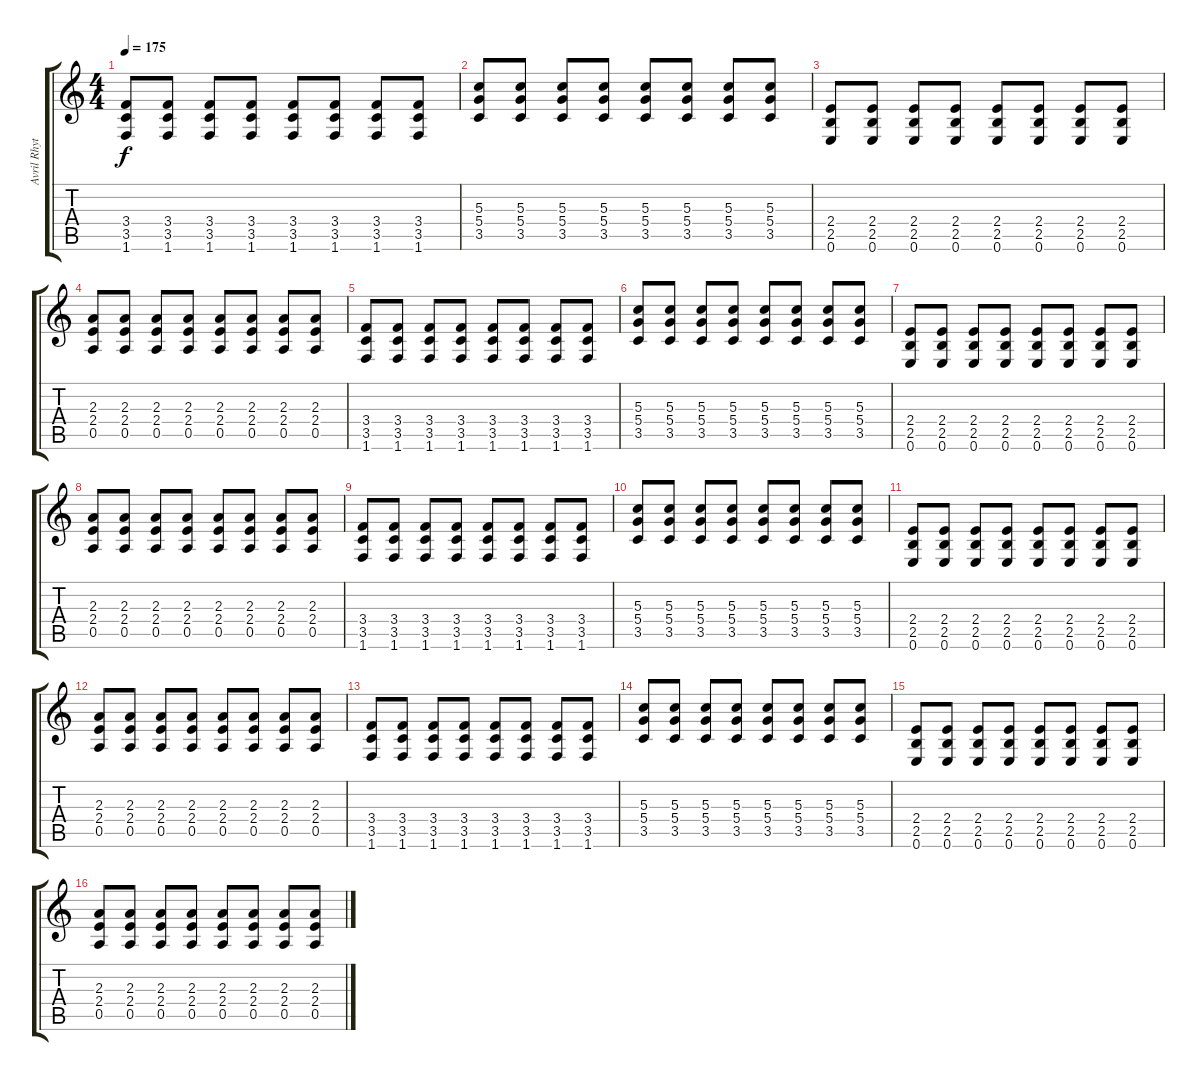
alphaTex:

\track ("Avril Rhythm 2" "Avril Rhyt") {instrument distortionguitar}
\staff {score tabs}
\tuning (E4 B3 G3 D3 A2 E2) {hide}
\ts (4 4)
\tempo 175
\clef g2
\ks c
(3.4 3.5 1.6).8{dy f} (3.4 3.5 1.6).8 (3.4 3.5 1.6).8 (3.4 3.5 1.6).8 (3.4 3.5 1.6).8 (3.4 3.5 1.6).8 (3.4 3.5 1.6).8 (3.4 3.5 1.6).8 |
(5.3 5.4 3.5).8 (5.3 5.4 3.5).8 (5.3 5.4 3.5).8 (5.3 5.4 3.5).8 (5.3 5.4 3.5).8 (5.3 5.4 3.5).8 (5.3 5.4 3.5).8 (5.3 5.4 3.5).8 |
(2.4 2.5 0.6).8 (2.4 2.5 0.6).8 (2.4 2.5 0.6).8 (2.4 2.5 0.6).8 (2.4 2.5 0.6).8 (2.4 2.5 0.6).8 (2.4 2.5 0.6).8 (2.4 2.5 0.6).8 |
(2.3 2.4 0.5).8 (2.3 2.4 0.5).8 (2.3 2.4 0.5).8 (2.3 2.4 0.5).8 (2.3 2.4 0.5).8 (2.3 2.4 0.5).8 (2.3 2.4 0.5).8 (2.3 2.4 0.5).8 |
(3.4 3.5 1.6).8 (3.4 3.5 1.6).8 (3.4 3.5 1.6).8 (3.4 3.5 1.6).8 (3.4 3.5 1.6).8 (3.4 3.5 1.6).8 (3.4 3.5 1.6).8 (3.4 3.5 1.6).8 |
(5.3 5.4 3.5).8 (5.3 5.4 3.5).8 (5.3 5.4 3.5).8 (5.3 5.4 3.5).8 (5.3 5.4 3.5).8 (5.3 5.4 3.5).8 (5.3 5.4 3.5).8 (5.3 5.4 3.5).8 |
(2.4 2.5 0.6).8 (2.4 2.5 0.6).8 (2.4 2.5 0.6).8 (2.4 2.5 0.6).8 (2.4 2.5 0.6).8 (2.4 2.5 0.6).8 (2.4 2.5 0.6).8 (2.4 2.5 0.6).8 |
(2.3 2.4 0.5).8 (2.3 2.4 0.5).8 (2.3 2.4 0.5).8 (2.3 2.4 0.5).8 (2.3 2.4 0.5).8 (2.3 2.4 0.5).8 (2.3 2.4 0.5).8 (2.3 2.4 0.5).8 |
(3.4 3.5 1.6).8 (3.4 3.5 1.6).8 (3.4 3.5 1.6).8 (3.4 3.5 1.6).8 (3.4 3.5 1.6).8 (3.4 3.5 1.6).8 (3.4 3.5 1.6).8 (3.4 3.5 1.6).8 |
(5.3 5.4 3.5).8 (5.3 5.4 3.5).8 (5.3 5.4 3.5).8 (5.3 5.4 3.5).8 (5.3 5.4 3.5).8 (5.3 5.4 3.5).8 (5.3 5.4 3.5).8 (5.3 5.4 3.5).8 |
(2.4 2.5 0.6).8 (2.4 2.5 0.6).8 (2.4 2.5 0.6).8 (2.4 2.5 0.6).8 (2.4 2.5 0.6).8 (2.4 2.5 0.6).8 (2.4 2.5 0.6).8 (2.4 2.5 0.6).8 |
(2.3 2.4 0.5).8 (2.3 2.4 0.5).8 (2.3 2.4 0.5).8 (2.3 2.4 0.5).8 (2.3 2.4 0.5).8 (2.3 2.4 0.5).8 (2.3 2.4 0.5).8 (2.3 2.4 0.5).8 |
(3.4 3.5 1.6).8 (3.4 3.5 1.6).8 (3.4 3.5 1.6).8 (3.4 3.5 1.6).8 (3.4 3.5 1.6).8 (3.4 3.5 1.6).8 (3.4 3.5 1.6).8 (3.4 3.5 1.6).8 |
(5.3 5.4 3.5).8 (5.3 5.4 3.5).8 (5.3 5.4 3.5).8 (5.3 5.4 3.5).8 (5.3 5.4 3.5).8 (5.3 5.4 3.5).8 (5.3 5.4 3.5).8 (5.3 5.4 3.5).8 |
(2.4 2.5 0.6).8 (2.4 2.5 0.6).8 (2.4 2.5 0.6).8 (2.4 2.5 0.6).8 (2.4 2.5 0.6).8 (2.4 2.5 0.6).8 (2.4 2.5 0.6).8 (2.4 2.5 0.6).8 |
(2.3 2.4 0.5).8 (2.3 2.4 0.5).8 (2.3 2.4 0.5).8 (2.3 2.4 0.5).8 (2.3 2.4 0.5).8 (2.3 2.4 0.5).8 (2.3 2.4 0.5).8 (2.3 2.4 0.5).8
